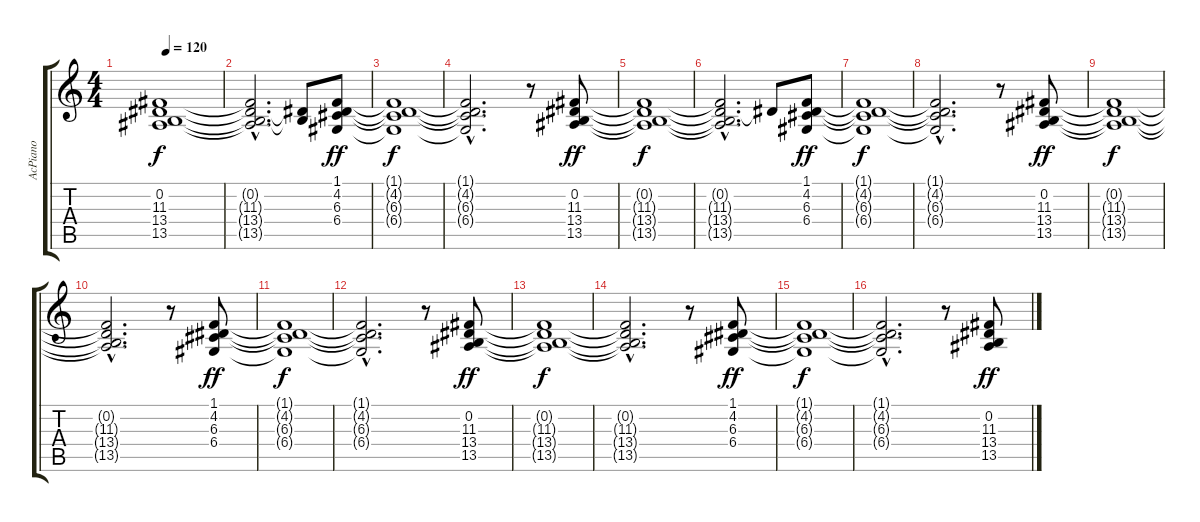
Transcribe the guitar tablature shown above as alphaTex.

\track ("AcPiano " "AcPiano ") {instrument acousticgrandpiano}
\staff {score tabs}
\tuning (E4 B3 G3 D3 A2 E2) {hide}
\ts (4 4)
\tempo 120
\clef g2
\ks c
(0.2{t} 11.3{t} 13.4{t} 13.5{t}).1{dy f} |
(0.2{hac t} 11.3{hac t} 13.4{hac t} 13.5{hac t}).2{d} (0.2{t} 13.4{t}).8 (1.1 4.2 6.3 6.4).8{dy ff} |
(1.1{t} 4.2{t} 6.3{t} 6.4{t}).1{dy f} |
(1.1{hac t} 4.2{hac t} 6.3{hac t} 6.4{hac t}).2{d} r.8 (0.2 11.3 13.4 13.5).8{dy ff} |
(0.2{t} 11.3{t} 13.4{t} 13.5{t}).1{dy f} |
(0.2{hac t} 11.3{hac t} 13.4{hac t} 13.5{hac t}).2{d} 13.4{t}.8 (1.1 4.2 6.3 6.4).8{dy ff} |
(1.1{t} 4.2{t} 6.3{t} 6.4{t}).1{dy f} |
(1.1{hac t} 4.2{hac t} 6.3{hac t} 6.4{hac t}).2{d} r.8 (0.2 11.3 13.4 13.5).8{dy ff} |
(0.2{t} 11.3{t} 13.4{t} 13.5{t}).1{dy f} |
(0.2{hac t} 11.3{hac t} 13.4{hac t} 13.5{hac t}).2{d} r.8 (1.1 4.2 6.3 6.4).8{dy ff} |
(1.1{t} 4.2{t} 6.3{t} 6.4{t}).1{dy f} |
(1.1{hac t} 4.2{hac t} 6.3{hac t} 6.4{hac t}).2{d} r.8 (0.2 11.3 13.4 13.5).8{dy ff} |
(0.2{t} 11.3{t} 13.4{t} 13.5{t}).1{dy f} |
(0.2{hac t} 11.3{hac t} 13.4{hac t} 13.5{hac t}).2{d} r.8 (1.1 4.2 6.3 6.4).8{dy ff} |
(1.1{t} 4.2{t} 6.3{t} 6.4{t}).1{dy f} |
(1.1{hac t} 4.2{hac t} 6.3{hac t} 6.4{hac t}).2{d} r.8 (0.2 11.3 13.4 13.5).8{dy ff}
